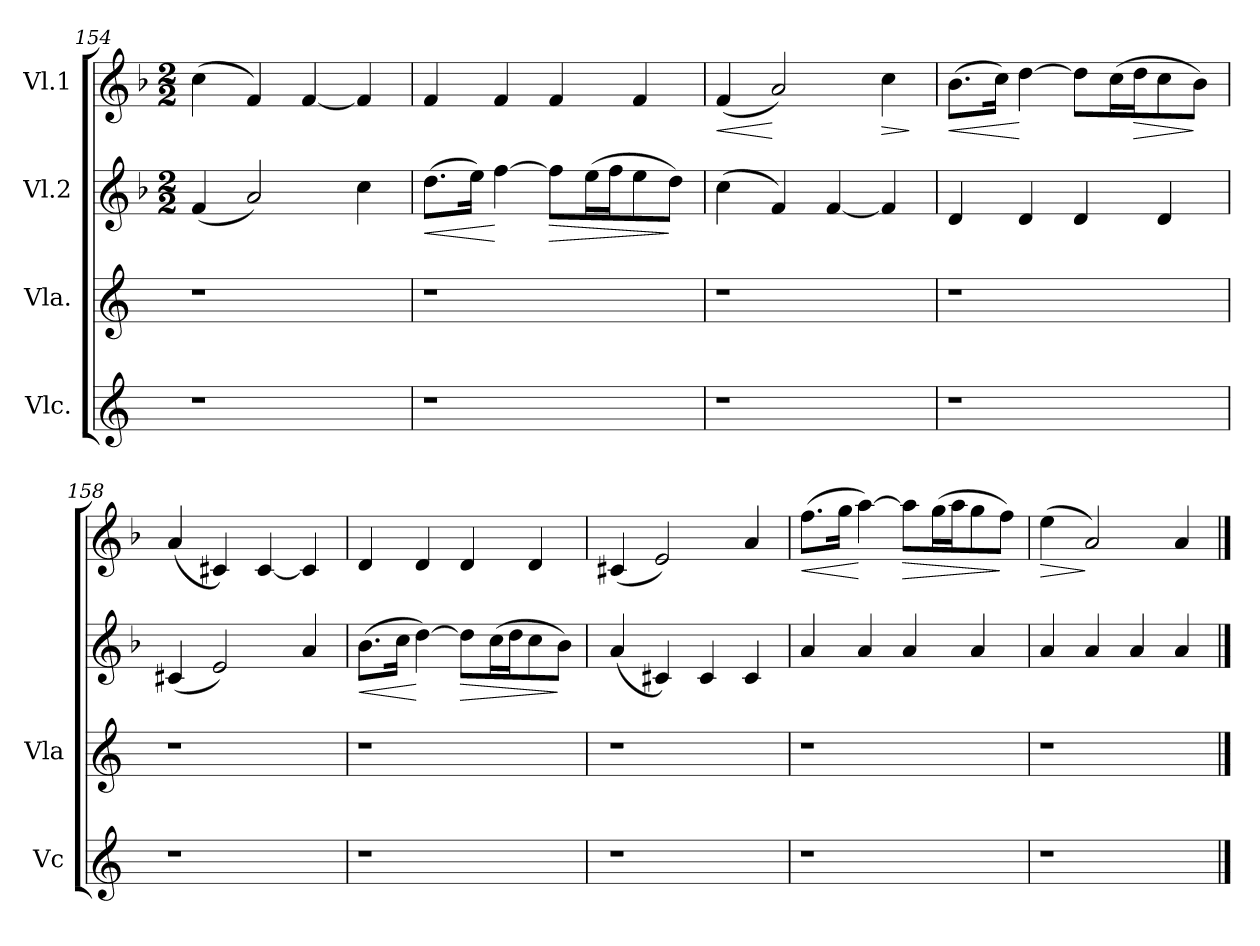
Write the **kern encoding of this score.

**kern	**kern	**kern	**dynam	**kern	**dynam
*part4	*part3	*part2	*part2	*part1	*part1
*staff4	*staff3	*staff2	*staff2	*staff1	*staff1
*I"Vlc.	*I"Vla.	*I"Vl.2	*	*I"Vl.1	*
*I'Vc	*I'Vla	*	*	*	*
*clefG2	*clefG2	*clefG2	*	*clefG2	*
*k[]	*k[]	*k[b-]	*	*k[b-]	*
*	*	*M2/2	*	*M2/2	*
=154	=154	=154	=154	=154	=154
1r	1r	(4f/	.	(4cc\	.
.	.	2a/)	.	4f/)	.
.	.	.	.	[4f/	.
.	.	4cc\	.	4f/]	.
=155	=155	=155	=155	=155	=155
!	!	!	!LO:HP:b	!	!
1r	1r	(8.dd\L	<	4f/	.
.	.	16ee\Jk)	.	.	.
.	.	[4ff\	[	4f/	.
!	!	!	!LO:HP:b	!	!
.	.	8ff\L]	>	4f/	.
.	.	(16ee\L	.	.	.
.	.	16ff\J	.	.	.
.	.	8ee\	.	4f/	.
.	.	8dd\J)	]	.	.
=156	=156	=156	=156	=156	=156
!	!	!	!	!	!LO:HP:b
1r	1r	(4cc\	.	(4f/	<
.	.	4f/)	.	2a/)	[
.	.	[4f/	.	.	.
!	!	!	!	!	!LO:HP:b
.	.	4f/]	.	4cc\	>
.	.	.	.	.	]
!!LO:LB:g=z
=157	=157	=157	=157	=157	=157
!	!	!	!	!	!LO:HP:b
1r	1r	4d/	.	(8.b-\L	<
.	.	.	.	16cc\Jk)	.
.	.	4d/	.	[4dd\	[
.	.	4d/	.	8dd\L]	.
.	.	.	.	(16cc\L	.
!	!	!	!	!	!LO:HP:b
.	.	.	.	16dd\J	>
.	.	4d/	.	8cc\	.
.	.	.	.	8b-\J)	]
!!LO:LB:g=z
=158	=158	=158	=158	=158	=158
1r	1r	(4c#X/	.	(4a/	.
.	.	2e/)	.	4c#X/)	.
.	.	.	.	[4c#/	.
.	.	4a/	.	4c#/]	.
=159	=159	=159	=159	=159	=159
!	!	!	!LO:HP:b	!	!
1r	1r	(8.b-\L	<	4d/	.
.	.	16cc\Jk	.	.	.
.	.	[4dd\)	[	4d/	.
!	!	!	!LO:HP:b	!	!
.	.	8dd\L]	>	4d/	.
.	.	(16cc\L	.	.	.
.	.	16dd\J	.	.	.
.	.	8cc\	.	4d/	.
.	.	8b-\J)	]	.	.
=160	=160	=160	=160	=160	=160
1r	1r	(4a/	.	(4c#X/	.
.	.	4c#X/)	.	2e/)	.
.	.	4c#/	.	.	.
.	.	4c#/	.	4a/	.
=161	=161	=161	=161	=161	=161
!	!	!	!	!	!LO:HP:b
1r	1r	4a/	.	(8.ff\L	<
.	.	.	.	16gg\Jk	.
.	.	4a/	.	[4aa\)	[
!	!	!	!	!	!LO:HP:b
.	.	4a/	.	8aa\L]	>
.	.	.	.	(16gg\L	.
.	.	.	.	16aa\J	.
.	.	4a/	.	8gg\	.
.	.	.	.	8ff\J)	]
!!LO:LB:g=z
=162	=162	=162	=162	=162	=162
!	!	!	!	!	!LO:HP:b
1r	1r	4a/	.	(4ee\	>
.	.	4a/	.	2a/)	]
.	.	4a/	.	.	.
.	.	4a/	.	4a/	.
==	==	==	==	==	==
*-	*-	*-	*-	*-	*-
